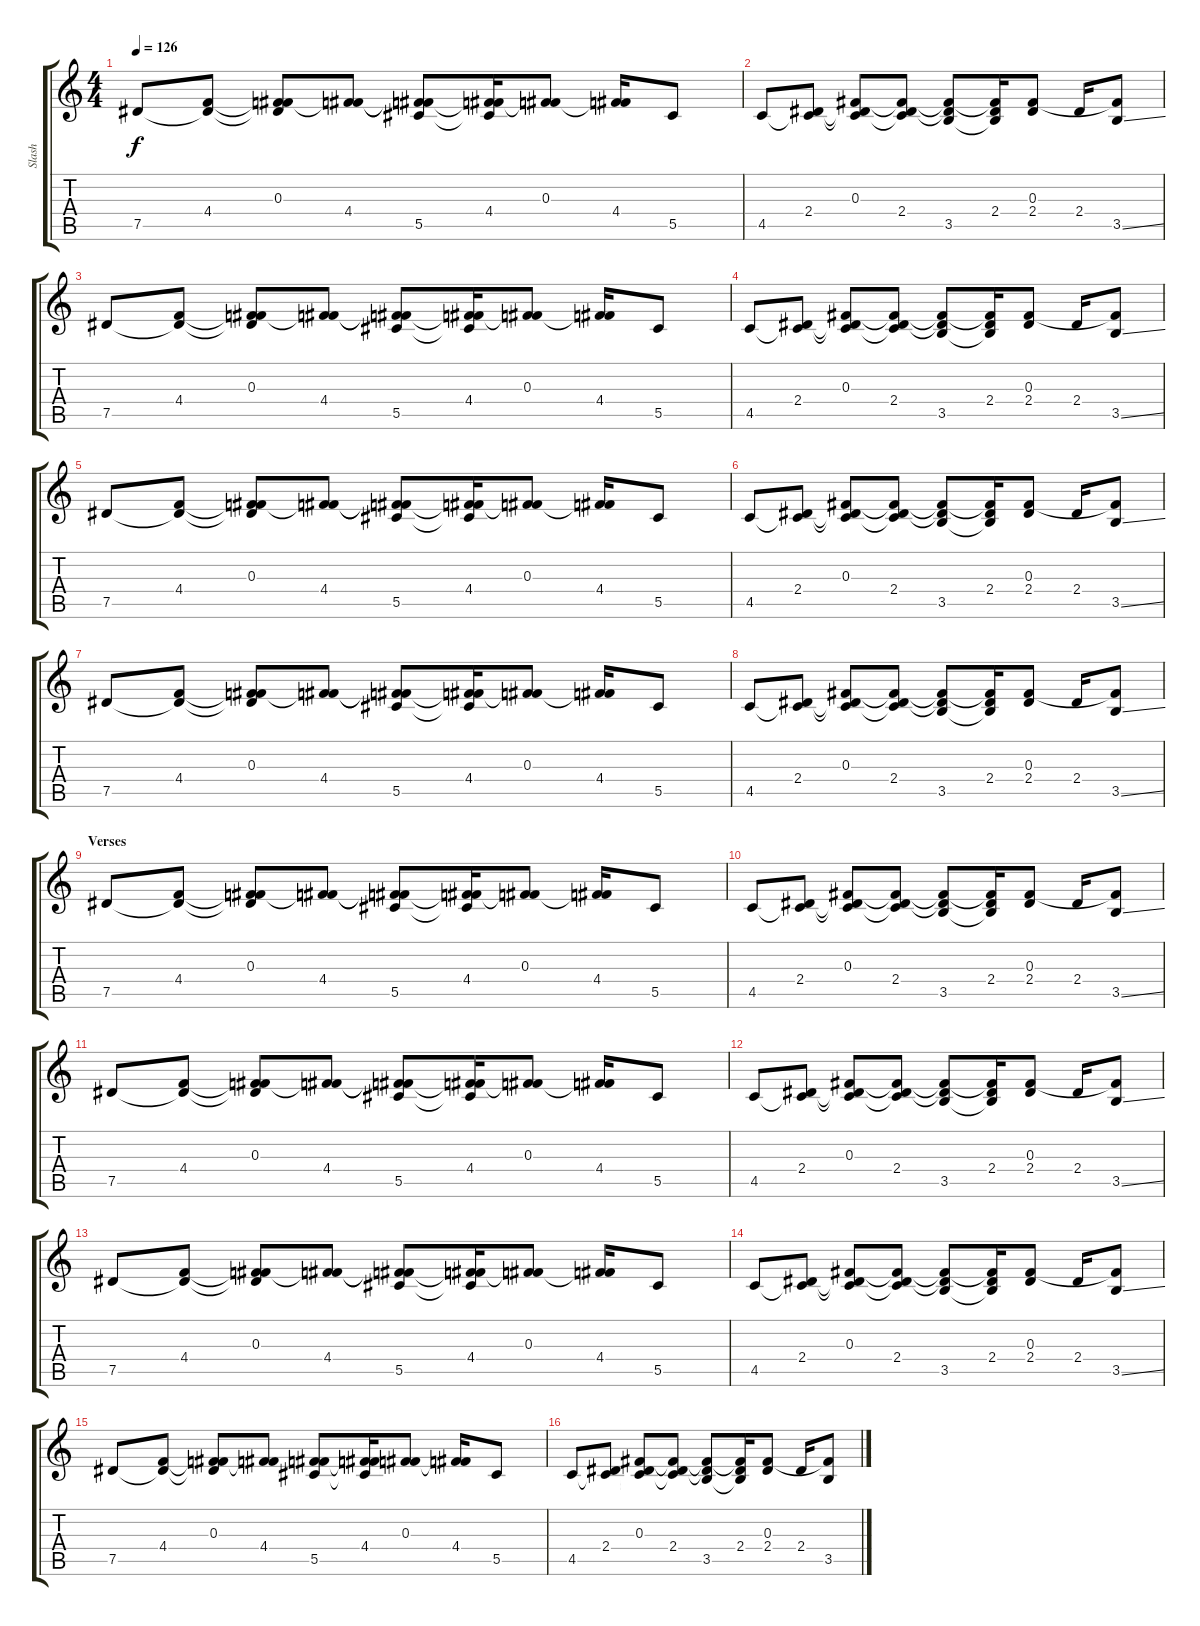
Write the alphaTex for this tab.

\track ("Slash" "Slash") {instrument electricguitarclean}
\staff {score tabs}
\tuning (Eb4 Bb3 Gb3 Db3 Ab2 Eb2) {hide}
\ts (4 4)
\tempo 126
\clef g2
\ks c
7.5.8{dy f instrument electricguitarclean} (4.4 7.5{t}).8 (0.3 4.4{t} 7.5{t}).8 (0.3{t} 4.4).8 (0.3{t} 4.4{t} 5.5).8 (0.3{t} 4.4 5.5{t}).16 (0.3 4.4{t}).8 (0.3{t} 4.4).16 5.5.8 |
4.5.8 (2.4 4.5{t}).8 (0.3 2.4{t} 4.5{t}).8 (0.3{t} 2.4 4.5{t}).8 (0.3{t} 2.4{t} 3.5).8 (0.3{t} 2.4 3.5{t}).16 (0.3 2.4).8 2.4.16 (0.3{t} 3.5{ss}).8 |
7.5.8 (4.4 7.5{t}).8 (0.3 4.4{t} 7.5{t}).8 (0.3{t} 4.4).8 (0.3{t} 4.4{t} 5.5).8 (0.3{t} 4.4 5.5{t}).16 (0.3 4.4{t}).8 (0.3{t} 4.4).16 5.5.8 |
4.5.8 (2.4 4.5{t}).8 (0.3 2.4{t} 4.5{t}).8 (0.3{t} 2.4 4.5{t}).8 (0.3{t} 2.4{t} 3.5).8 (0.3{t} 2.4 3.5{t}).16 (0.3 2.4).8 2.4.16 (0.3{t} 3.5{ss}).8 |
7.5.8 (4.4 7.5{t}).8 (0.3 4.4{t} 7.5{t}).8 (0.3{t} 4.4).8 (0.3{t} 4.4{t} 5.5).8 (0.3{t} 4.4 5.5{t}).16 (0.3 4.4{t}).8 (0.3{t} 4.4).16 5.5.8 |
4.5.8 (2.4 4.5{t}).8 (0.3 2.4{t} 4.5{t}).8 (0.3{t} 2.4 4.5{t}).8 (0.3{t} 2.4{t} 3.5).8 (0.3{t} 2.4 3.5{t}).16 (0.3 2.4).8 2.4.16 (0.3{t} 3.5{ss}).8 |
7.5.8 (4.4 7.5{t}).8 (0.3 4.4{t} 7.5{t}).8 (0.3{t} 4.4).8 (0.3{t} 4.4{t} 5.5).8 (0.3{t} 4.4 5.5{t}).16 (0.3 4.4{t}).8 (0.3{t} 4.4).16 5.5.8 |
4.5.8 (2.4 4.5{t}).8 (0.3 2.4{t} 4.5{t}).8 (0.3{t} 2.4 4.5{t}).8 (0.3{t} 2.4{t} 3.5).8 (0.3{t} 2.4 3.5{t}).16 (0.3 2.4).8 2.4.16 (0.3{t} 3.5{ss}).8 |
\section ("" "Verses")
7.5.8 (4.4 7.5{t}).8 (0.3 4.4{t} 7.5{t}).8 (0.3{t} 4.4).8 (0.3{t} 4.4{t} 5.5).8 (0.3{t} 4.4 5.5{t}).16 (0.3 4.4{t}).8 (0.3{t} 4.4).16 5.5.8 |
4.5.8 (2.4 4.5{t}).8 (0.3 2.4{t} 4.5{t}).8 (0.3{t} 2.4 4.5{t}).8 (0.3{t} 2.4{t} 3.5).8 (0.3{t} 2.4 3.5{t}).16 (0.3 2.4).8 2.4.16 (0.3{t} 3.5{ss}).8 |
7.5.8 (4.4 7.5{t}).8 (0.3 4.4{t} 7.5{t}).8 (0.3{t} 4.4).8 (0.3{t} 4.4{t} 5.5).8 (0.3{t} 4.4 5.5{t}).16 (0.3 4.4{t}).8 (0.3{t} 4.4).16 5.5.8 |
4.5.8 (2.4 4.5{t}).8 (0.3 2.4{t} 4.5{t}).8 (0.3{t} 2.4 4.5{t}).8 (0.3{t} 2.4{t} 3.5).8 (0.3{t} 2.4 3.5{t}).16 (0.3 2.4).8 2.4.16 (0.3{t} 3.5{ss}).8 |
7.5.8 (4.4 7.5{t}).8 (0.3 4.4{t} 7.5{t}).8 (0.3{t} 4.4).8 (0.3{t} 4.4{t} 5.5).8 (0.3{t} 4.4 5.5{t}).16 (0.3 4.4{t}).8 (0.3{t} 4.4).16 5.5.8 |
4.5.8 (2.4 4.5{t}).8 (0.3 2.4{t} 4.5{t}).8 (0.3{t} 2.4 4.5{t}).8 (0.3{t} 2.4{t} 3.5).8 (0.3{t} 2.4 3.5{t}).16 (0.3 2.4).8 2.4.16 (0.3{t} 3.5{ss}).8 |
7.5.8 (4.4 7.5{t}).8 (0.3 4.4{t} 7.5{t}).8 (0.3{t} 4.4).8 (0.3{t} 4.4{t} 5.5).8 (0.3{t} 4.4 5.5{t}).16 (0.3 4.4{t}).8 (0.3{t} 4.4).16 5.5.8 |
4.5.8 (2.4 4.5{t}).8 (0.3 2.4{t} 4.5{t}).8 (0.3{t} 2.4 4.5{t}).8 (0.3{t} 2.4{t} 3.5).8 (0.3{t} 2.4 3.5{t}).16 (0.3 2.4).8 2.4.16 (0.3{t} 3.5).8
